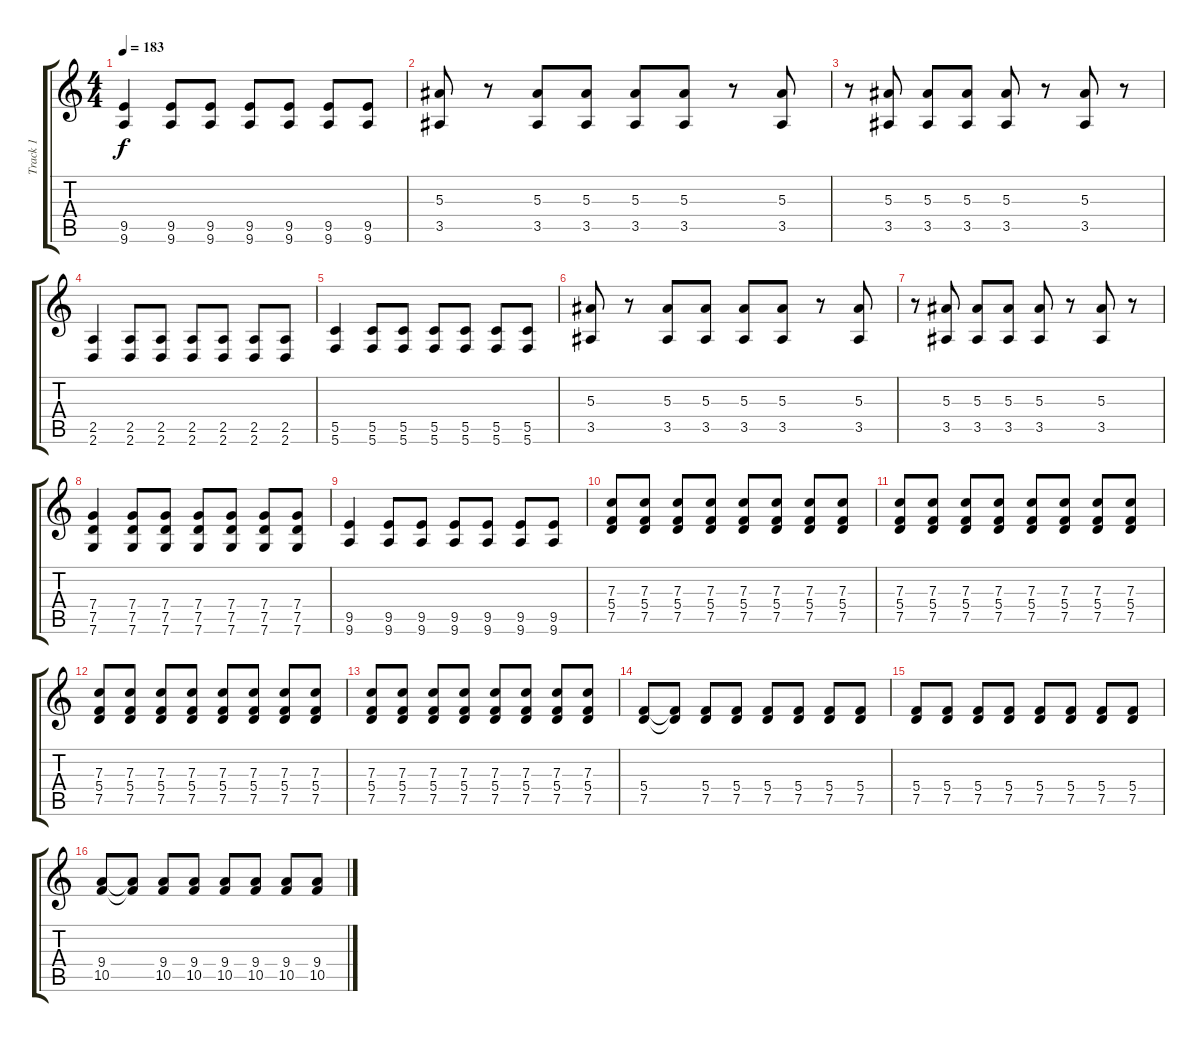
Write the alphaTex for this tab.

\track ("Track 1" "Track 1") {instrument distortionguitar}
\staff {score tabs}
\tuning (D4 A3 F3 C3 G2 C2) {hide}
\ts (4 4)
\tempo 183
\clef g2
\ks c
(9.5 9.6).4{dy f} (9.5 9.6).8 (9.5 9.6).8 (9.5 9.6).8 (9.5 9.6).8 (9.5 9.6).8 (9.5 9.6).8 |
(5.3 3.5).8 r.8 (5.3 3.5).8 (5.3 3.5).8 (5.3 3.5).8 (5.3 3.5).8 r.8 (5.3 3.5).8 |
r.8 (5.3 3.5).8 (5.3 3.5).8 (5.3 3.5).8 (5.3 3.5).8 r.8 (5.3 3.5).8 r.8 |
(2.5 2.6).4 (2.5 2.6).8 (2.5 2.6).8 (2.5 2.6).8 (2.5 2.6).8 (2.5 2.6).8 (2.5 2.6).8 |
(5.5 5.6).4 (5.5 5.6).8 (5.5 5.6).8 (5.5 5.6).8 (5.5 5.6).8 (5.5 5.6).8 (5.5 5.6).8 |
(5.3 3.5).8 r.8 (5.3 3.5).8 (5.3 3.5).8 (5.3 3.5).8 (5.3 3.5).8 r.8 (5.3 3.5).8 |
r.8 (5.3 3.5).8 (5.3 3.5).8 (5.3 3.5).8 (5.3 3.5).8 r.8 (5.3 3.5).8 r.8 |
(7.4 7.5 7.6).4 (7.4 7.5 7.6).8 (7.4 7.5 7.6).8 (7.4 7.5 7.6).8 (7.4 7.5 7.6).8 (7.4 7.5 7.6).8 (7.4 7.5 7.6).8 |
(9.5 9.6).4 (9.5 9.6).8 (9.5 9.6).8 (9.5 9.6).8 (9.5 9.6).8 (9.5 9.6).8 (9.5 9.6).8 |
(7.3 5.4 7.5).8 (7.3 5.4 7.5).8 (7.3 5.4 7.5).8 (7.3 5.4 7.5).8 (7.3 5.4 7.5).8 (7.3 5.4 7.5).8 (7.3 5.4 7.5).8 (7.3 5.4 7.5).8 |
(7.3 5.4 7.5).8 (7.3 5.4 7.5).8 (7.3 5.4 7.5).8 (7.3 5.4 7.5).8 (7.3 5.4 7.5).8 (7.3 5.4 7.5).8 (7.3 5.4 7.5).8 (7.3 5.4 7.5).8 |
(7.3 5.4 7.5).8 (7.3 5.4 7.5).8 (7.3 5.4 7.5).8 (7.3 5.4 7.5).8 (7.3 5.4 7.5).8 (7.3 5.4 7.5).8 (7.3 5.4 7.5).8 (7.3 5.4 7.5).8 |
(7.3 5.4 7.5).8 (7.3 5.4 7.5).8 (7.3 5.4 7.5).8 (7.3 5.4 7.5).8 (7.3 5.4 7.5).8 (7.3 5.4 7.5).8 (7.3 5.4 7.5).8 (7.3 5.4 7.5).8 |
(5.4 7.5).8 (5.4{t} 7.5{t}).8 (5.4 7.5).8 (5.4 7.5).8 (5.4 7.5).8 (5.4 7.5).8 (5.4 7.5).8 (5.4 7.5).8 |
(5.4 7.5).8 (5.4 7.5).8 (5.4 7.5).8 (5.4 7.5).8 (5.4 7.5).8 (5.4 7.5).8 (5.4 7.5).8 (5.4 7.5).8 |
(9.4 10.5).8 (9.4{t} 10.5{t}).8 (9.4 10.5).8 (9.4 10.5).8 (9.4 10.5).8 (9.4 10.5).8 (9.4 10.5).8 (9.4 10.5).8
